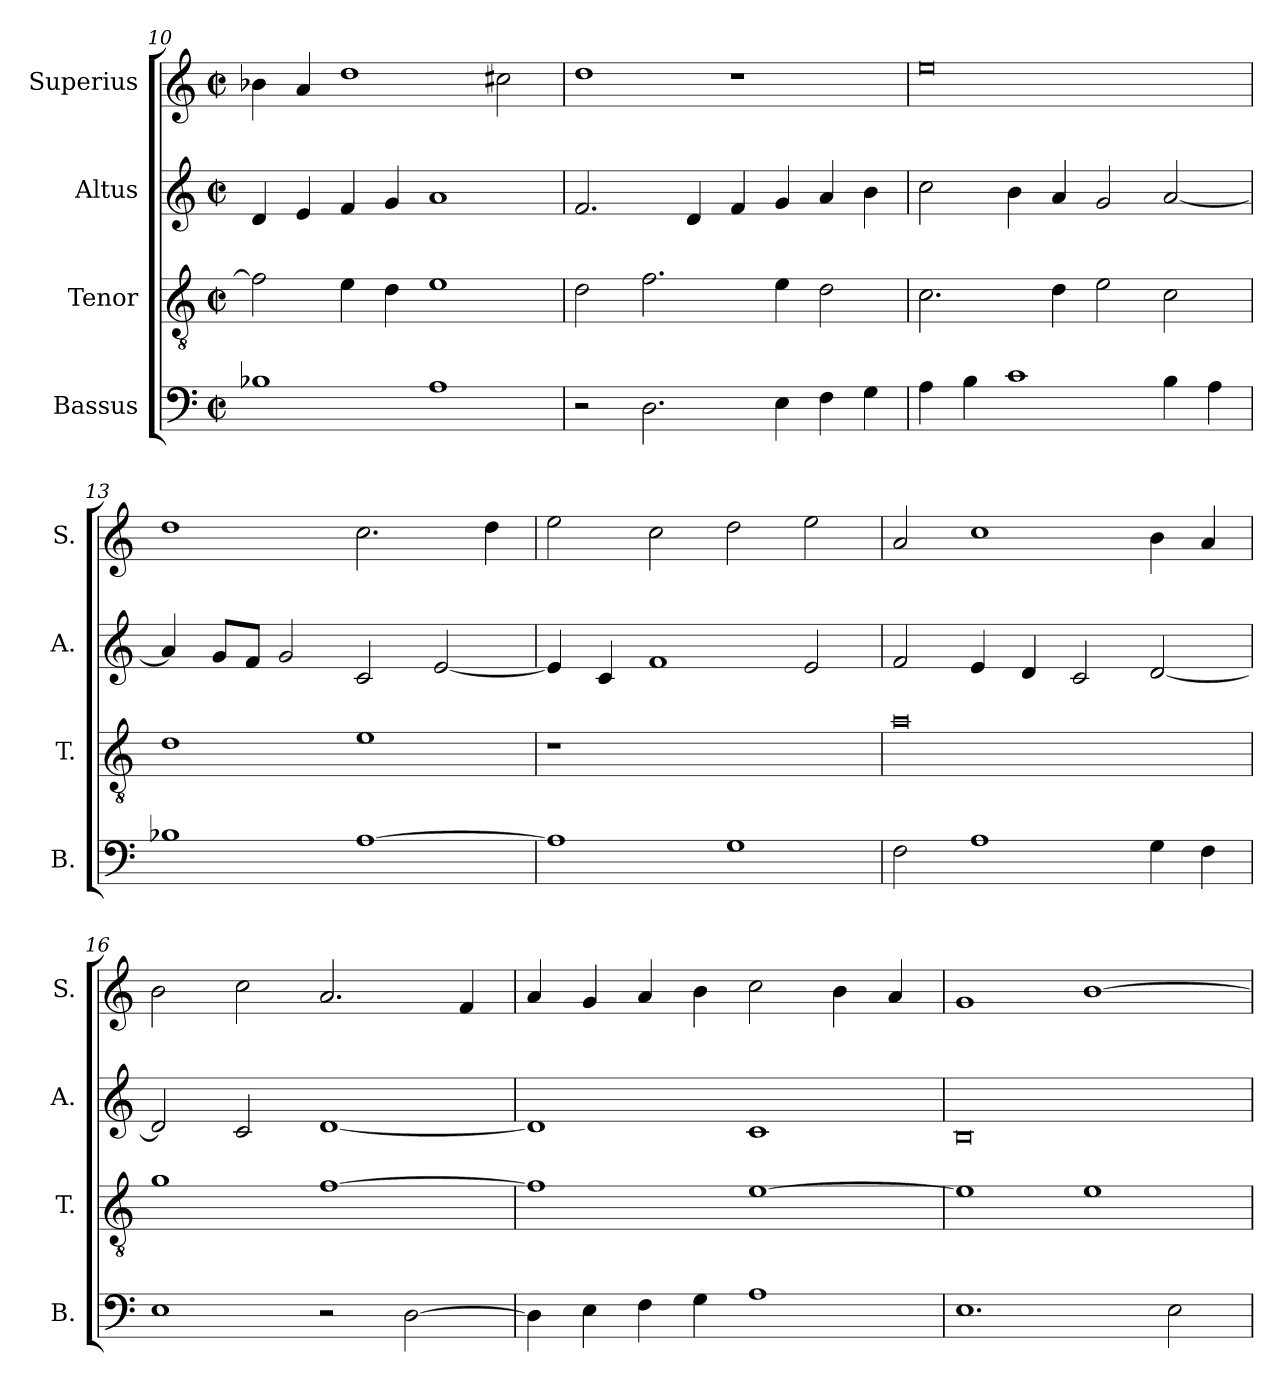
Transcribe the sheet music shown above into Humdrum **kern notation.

**kern	**kern	**kern	**kern
*part4	*part3	*part2	*part1
*staff4	*staff3	*staff2	*staff1
*I"Bassus	*I"Tenor	*I"Altus	*I"Superius
*I'B.	*I'T.	*I'A.	*I'S.
*clefF4	*clefGv2	*clefG2	*clefG2
*	*ITrd7c12	*	*
*k[]	*k[]	*k[]	*k[]
*C:	*C:	*C:	*C:
*M2/2	*M2/2	*M2/2	*M2/2
*met(c|)	*met(c|)	*met(c|)	*met(c|)
=10	=10	=10	=10
1B-Xi	2Fi\]	4di/	4b-Xi\
.	.	4ei/	4ai/
.	4Ei\	4fi/	1ddi
.	4Di\	4gi/	.
1Ai	1Ei	1ai	.
.	.	.	2cc#Xi\
!!LO:LB:g=z
=11	=11	=11	=11
2r	2Di\	2.fi/	1ddi
2.Di\	2.Fi\	.	.
.	.	4di/	.
.	.	4fi/	1r
4Ei\	4Ei\	4gi/	.
4Fi\	2Di\	4ai/	.
4Gi\	.	4bi\	.
=12	=12	=12	=12
4Ai\	2.Ci\	2cci\	0eei
4Bi\	.	.	.
1ci	.	4bi\	.
.	4Di\	4ai/	.
.	2Ei\	2gi/	.
4Bi\	2Ci\	[<2ai/	.
4Ai\	.	.	.
=13	=13	=13	=13
1B-Xi	1Di	4ai/]	1ddi
.	.	8gi/L	.
.	.	8fi/J	.
.	.	2gi/	.
[>1Ai	1Ei	2ci/	2.cci\
.	.	[<2ei/	.
.	.	.	4ddi\
=14	=14	=14	=14
!	!LO:N:vis=1	!	!
1Ai]	1r	4ei/]	2eei\
.	.	4ci/	.
.	.	1fi	2cci\
1Gi	1ryy	.	2ddi\
.	.	2ei/	2eei\
!!LO:LB:g=z
=15	=15	=15	=15
2Fi\	0Ai	2fi/	2ai/
1Ai	.	4ei/	1cci
.	.	4di/	.
.	.	2ci/	.
4Gi\	.	[<2di/	4bi\
4Fi\	.	.	4ai/
=16	=16	=16	=16
1Ei	1Gi	2di/]	2bi\
.	.	2ci/	2cci\
2r	[>1Fi	[<1di	2.ai/
[>2Di\	.	.	.
.	.	.	4fi/
=17	=17	=17	=17
4Di\]	1Fi]	1di]	4ai/
4Ei\	.	.	4gi/
4Fi\	.	.	4ai/
4Gi\	.	.	4bi\
1Ai	[>1Ei	1ci	2cci\
.	.	.	4bi\
.	.	.	4ai/
=18	=18	=18	=18
1.Ei	1Ei]	0Bi	1gi
.	1Ei	.	[>1bi
2Ei\	.	.	.
=	=	=	=
*-	*-	*-	*-
